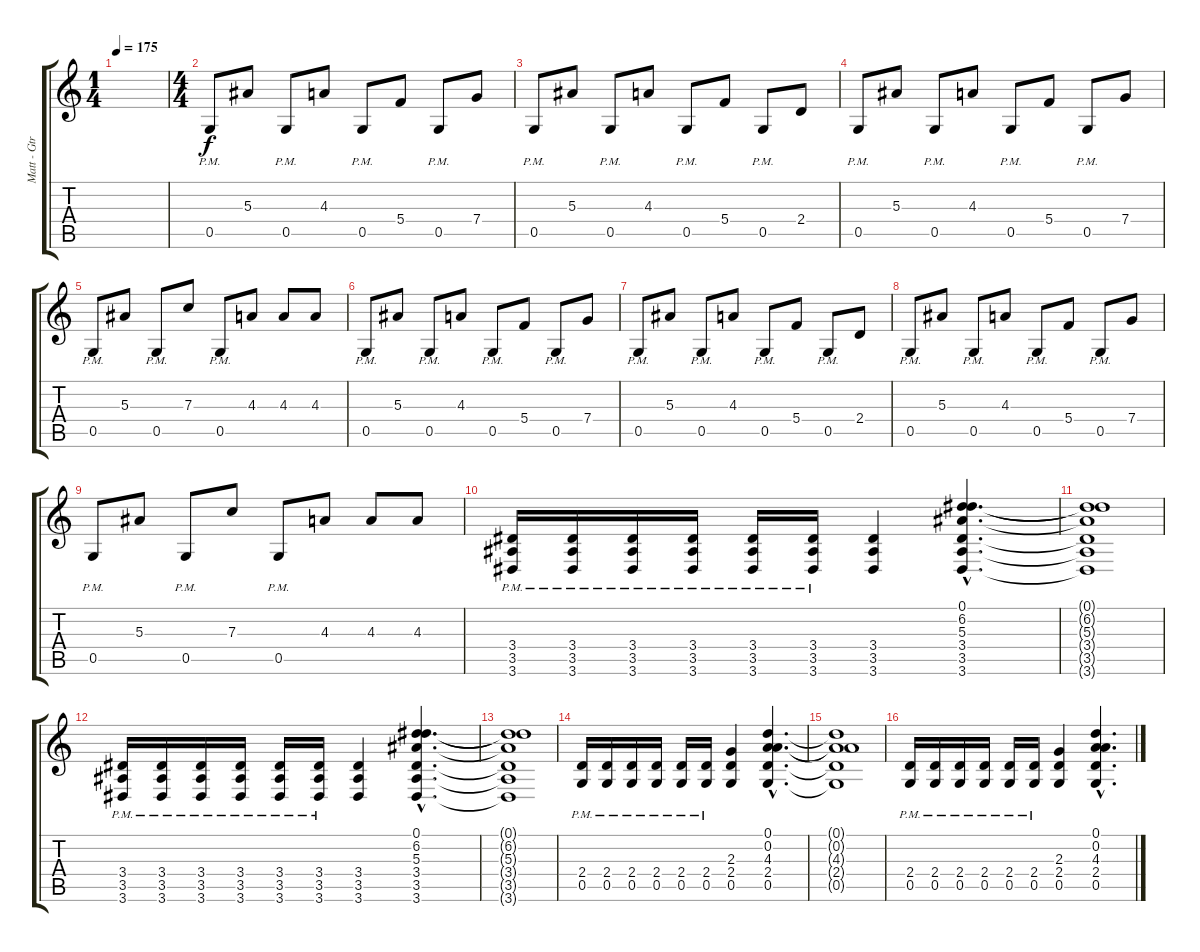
\track ("Matt - Gtr. 1" "Matt - Gtr") {instrument distortionguitar}
\staff {score tabs}
\tuning (D4 A3 F3 C3 G2 C2) {hide}
\ts (1 4)
\tempo 175
\clef g2
\ks c
|
\ts (4 4)
0.5{pm}.8{volume 9} 5.3.8 0.5{pm}.8 4.3.8 0.5{pm}.8 5.4.8 0.5{pm}.8 7.4.8 |
0.5{pm}.8 5.3.8 0.5{pm}.8 4.3.8 0.5{pm}.8 5.4.8 0.5{pm}.8 2.4.8 |
0.5{pm}.8 5.3.8 0.5{pm}.8 4.3.8 0.5{pm}.8 5.4.8 0.5{pm}.8 7.4.8 |
0.5{pm}.8 5.3.8 0.5{pm}.8 7.3.8 0.5{pm}.8 4.3.8 4.3.8 4.3.8 |
0.5{pm}.8{volume 13} 5.3.8 0.5{pm}.8 4.3.8 0.5{pm}.8 5.4.8 0.5{pm}.8 7.4.8 |
0.5{pm}.8 5.3.8 0.5{pm}.8 4.3.8 0.5{pm}.8 5.4.8 0.5{pm}.8 2.4.8 |
0.5{pm}.8 5.3.8 0.5{pm}.8 4.3.8 0.5{pm}.8 5.4.8 0.5{pm}.8 7.4.8 |
0.5{pm}.8 5.3.8 0.5{pm}.8 7.3.8 0.5{pm}.8 4.3.8 4.3.8 4.3.8 |
(3.4{pm} 3.5{pm} 3.6{pm}).16 (3.4{pm} 3.5{pm} 3.6{pm}).16 (3.4{pm} 3.5{pm} 3.6{pm}).16 (3.4{pm} 3.5{pm} 3.6{pm}).16 (3.4{pm} 3.5{pm} 3.6{pm}).16 (3.4{pm} 3.5{pm} 3.6{pm}).16 (3.4 3.5 3.6).4 (0.1{hac} 6.2{hac} 5.3{hac} 3.4{hac} 3.5{hac} 3.6{hac}).4{d} |
(0.1{t} 6.2{t} 5.3{t} 3.4{t} 3.5{t} 3.6{t}).1 |
(3.4{pm} 3.5{pm} 3.6{pm}).16 (3.4{pm} 3.5{pm} 3.6{pm}).16 (3.4{pm} 3.5{pm} 3.6{pm}).16 (3.4{pm} 3.5{pm} 3.6{pm}).16 (3.4{pm} 3.5{pm} 3.6{pm}).16 (3.4{pm} 3.5{pm} 3.6{pm}).16 (3.4 3.5 3.6).4 (0.1{hac} 6.2{hac} 5.3{hac} 3.4{hac} 3.5{hac} 3.6{hac}).4{d} |
(0.1{t} 6.2{t} 5.3{t} 3.4{t} 3.5{t} 3.6{t}).1 |
(2.4{pm} 0.5{pm}).16 (2.4{pm} 0.5{pm}).16 (2.4{pm} 0.5{pm}).16 (2.4{pm} 0.5{pm}).16 (2.4{pm} 0.5{pm}).16 (2.4{pm} 0.5{pm}).16 (2.3 2.4 0.5).4 (0.1{hac} 0.2{hac} 4.3{hac} 2.4{hac} 0.5{hac}).4{d} |
(0.1{t} 0.2{t} 4.3{t} 2.4{t} 0.5{t}).1 |
(2.4{pm} 0.5{pm}).16 (2.4{pm} 0.5{pm}).16 (2.4{pm} 0.5{pm}).16 (2.4{pm} 0.5{pm}).16 (2.4{pm} 0.5{pm}).16 (2.4{pm} 0.5{pm}).16 (2.3 2.4 0.5).4 (0.1{hac} 0.2{hac} 4.3{hac} 2.4{hac} 0.5{hac}).4{d}
